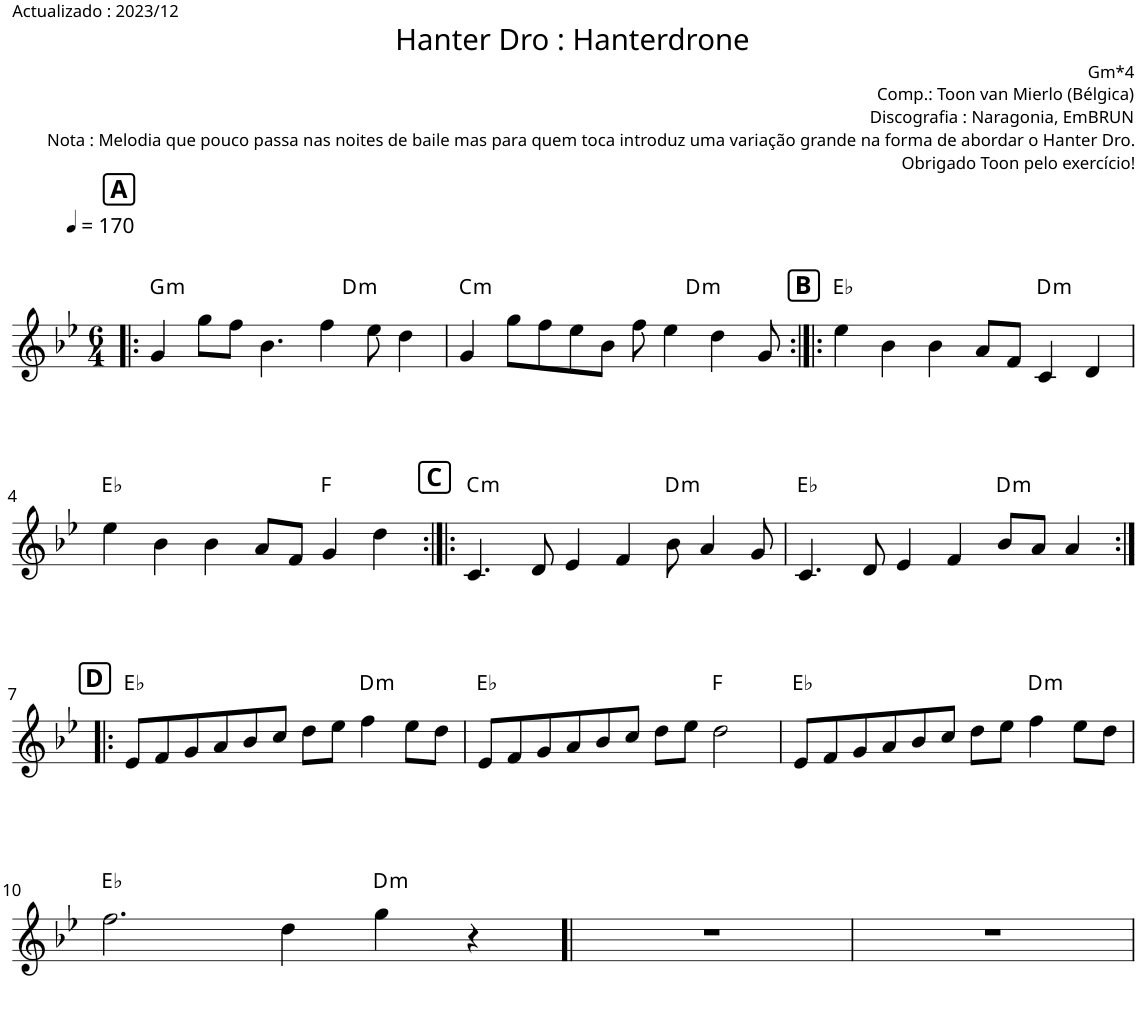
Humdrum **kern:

**kern	**harte
*part1	*part1
*staff1	*
*I"Piano	*
*I'Pno.	*
*clefG2	*
*k[b-e-]	*
*M6/4	*
*MM170	*
!!LO:REH:place=s1:a:B:cj:fs=12:t=A
=1!|:	=1!|:
!	!LO:H:kt=m
*^	*
4g/	1ryy	G:min
8gg\L	.	.
8ff\J	.	.
4.b-\	.	.
4ff\	.	.
!	!	!LO:H:kt=m
.	2ryy	D:min
8ee-\	.	.
4dd\	.	.
=2	=2	=2
!	!	!LO:H:kt=m
4g/	1ryy	C:min
8gg\L	.	.
8ff\	.	.
8ee-\	.	.
8b-\J	.	.
8ff\	.	.
4ee-\	.	.
!	!	!LO:H:kt=m
.	2ryy	D:min
4dd\	.	.
8g/	.	.
*v	*v	*
!!LO:REH:place=s1:a:B:cj:fs=12:t=B
=3:|!|:	=3:|!|:
4ee-\	Eb:maj
4b-\	.
4b-\	.
8a/L	.
8f/J	.
!	!LO:H:kt=m
4c/	D:min
4d/	.
!!LO:LB:g=z
=4	=4
4ee-\	Eb:maj
4b-\	.
4b-\	.
8a/L	.
8f/J	.
4g/	F:maj
4dd\	.
!!LO:REH:place=s1:a:B:cj:fs=12:t=C
=5:|!|:	=5:|!|:
!	!LO:H:kt=m
4.c/	C:min
8d/	.
4e-/	.
4f/	.
!	!LO:H:kt=m
8b-\	D:min
4a/	.
8g/	.
=6	=6
4.c/	Eb:maj
8d/	.
4e-/	.
4f/	.
!	!LO:H:kt=m
8b-/L	D:min
8a/J	.
4a/	.
!!LO:LB:g=z
!!LO:REH:place=s1:a:B:cj:fs=12:t=D
=7:|!|:	=7:|!|:
8e-/L	Eb:maj
8f/	.
8g/	.
8a/	.
8b-/	.
8cc/J	.
8dd\L	.
8ee-\J	.
!	!LO:H:kt=m
4ff\	D:min
8ee-\L	.
8dd\J	.
=8	=8
8e-/L	Eb:maj
8f/	.
8g/	.
8a/	.
8b-/	.
8cc/J	.
8dd\L	.
8ee-\J	.
2dd\	F:maj
=9	=9
8e-/L	Eb:maj
8f/	.
8g/	.
8a/	.
8b-/	.
8cc/J	.
8dd\L	.
8ee-\J	.
!	!LO:H:kt=m
4ff\	D:min
8ee-\L	.
8dd\J	.
!!LO:LB:g=z
=10	=10
2.ff\	Eb:maj
4dd\	.
!	!LO:H:kt=m
4gg\	D:min
4r	.
=11!|	=11!|
1.r	.
=12	=12
1.r	.
=	=
*-	*-
